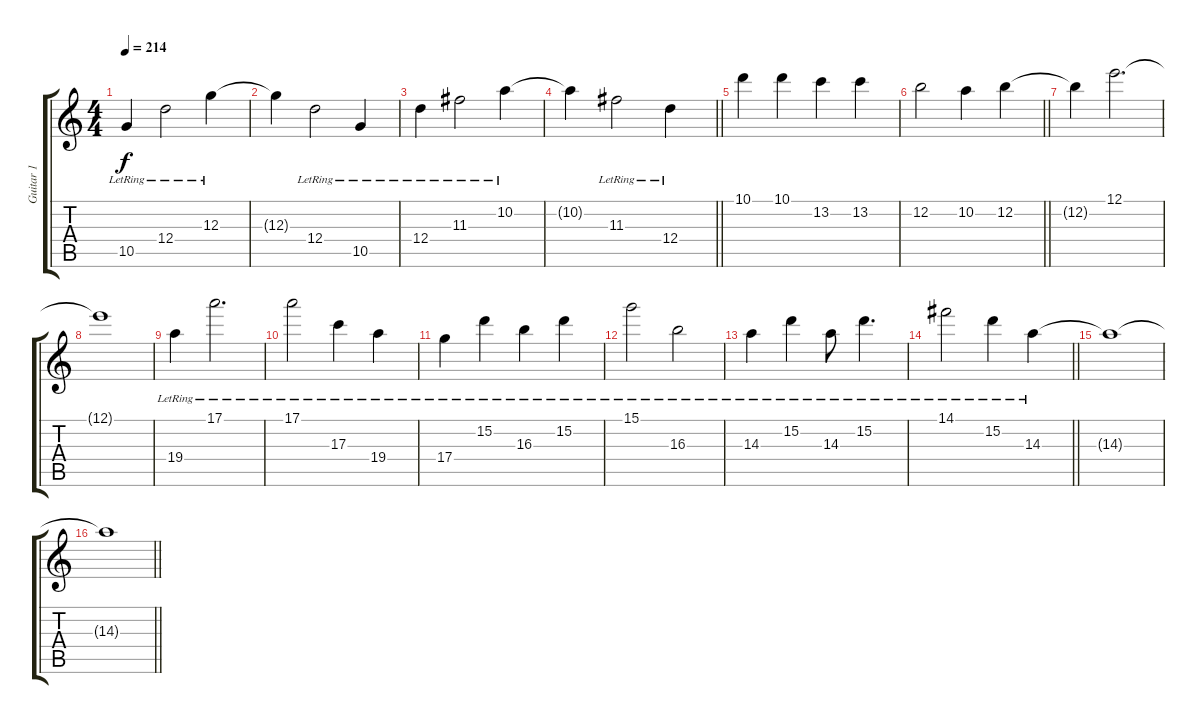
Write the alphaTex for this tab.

\track ("Guitar 1" "Guitar 1") {instrument overdrivenguitar}
\staff {score tabs}
\tuning (E4 B3 G3 D3 A2 E2) {hide}
\ts (4 4)
\tempo 214
\clef g2
\ks c
10.5{lr}.4{dy f} 12.4{lr}.2 12.3{lr}.4 |
12.3{t}.4 12.4{lr}.2 10.5{lr}.4 |
12.4{lr}.4 11.3{lr}.2 10.2{lr}.4 |
\barLineRight lightlight
10.2{t}.4 11.3{lr}.2 12.4{lr}.4 |
10.1.4 10.1.4 13.2.4 13.2.4 |
\barLineRight lightlight
12.2.2 10.2.4 12.2.4 |
12.2{t}.4 12.1.2{d} |
12.1{t}.1 |
19.4{lr}.4 17.1{lr}.2{d} |
17.1{lr}.2 17.3{lr}.4 19.4{lr}.4 |
17.4{lr}.4 15.2{lr}.4 16.3{lr}.4 15.2{lr}.4 |
15.1{lr}.2 16.3{lr}.2 |
14.3{lr}.4 15.2{lr}.4 14.3{lr}.8 15.2{lr}.4{d} |
\barLineRight lightlight
14.1{lr}.2 15.2{lr}.4 14.3{lr}.4 |
14.3{t}.1 |
\barLineRight lightlight
14.3{t}.1
